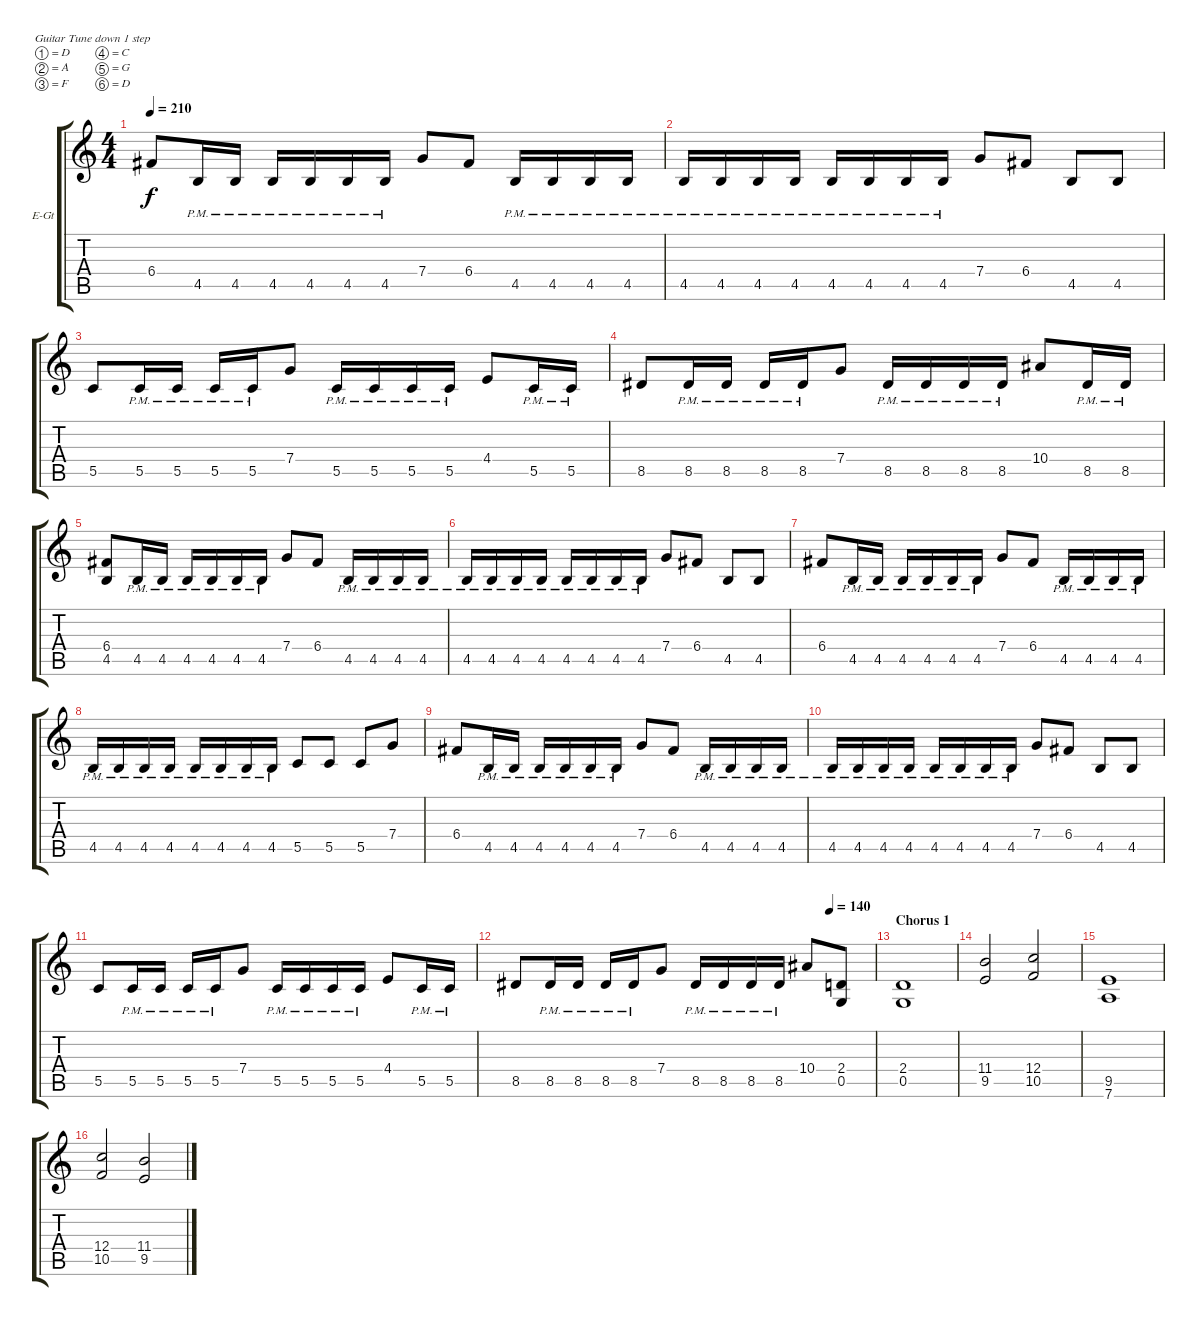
\defaultSystemsLayout 4
\bracketExtendMode groupsimilarinstruments
\firstSystemTrackNameOrientation horizontal
\otherSystemsTrackNameOrientation horizontal
\track ("Mille" "E-Gt") {instrument distortionguitar}
\staff {score tabs}
\tuning (D4 A3 F3 C3 G2 D2)
\ts (4 4)
\tempo 210
\clef g2
\scale
0.5
\ks c
6.4.8{dy f} 4.5{pm}.16 4.5{pm}.16 4.5{pm}.16 4.5{pm}.16 4.5{pm}.16 4.5{pm}.16 7.4.8 6.4.8 4.5{pm}.16 4.5{pm}.16 4.5{pm}.16 4.5{pm}.16 |
\scale
0.5 4.5{pm}.16 4.5{pm}.16 4.5{pm}.16 4.5{pm}.16 4.5{pm}.16 4.5{pm}.16 4.5{pm}.16 4.5{pm}.16 7.4.8 6.4.8 4.5.8 4.5.8 |
\scale
0.5 5.5.8 5.5{pm}.16 5.5{pm}.16 5.5{pm}.16 5.5{pm}.16 7.4.8 5.5{pm}.16 5.5{pm}.16 5.5{pm}.16 5.5{pm}.16 4.4.8 5.5{pm}.16 5.5{pm}.16 |
\scale
0.5 8.5.8 8.5{pm}.16 8.5{pm}.16 8.5{pm}.16 8.5{pm}.16 7.4.8 8.5{pm}.16 8.5{pm}.16 8.5{pm}.16 8.5{pm}.16 10.4.8 8.5{pm}.16 8.5{pm}.16 |
\scale
0.5 (6.4 4.5).8 4.5{pm}.16 4.5{pm}.16 4.5{pm}.16 4.5{pm}.16 4.5{pm}.16 4.5{pm}.16 7.4.8 6.4.8 4.5{pm}.16 4.5{pm}.16 4.5{pm}.16 4.5{pm}.16 |
\scale
0.5 4.5{pm}.16 4.5{pm}.16 4.5{pm}.16 4.5{pm}.16 4.5{pm}.16 4.5{pm}.16 4.5{pm}.16 4.5{pm}.16 7.4.8 6.4.8 4.5.8 4.5.8 |
\scale
0.5 6.4.8 4.5{pm}.16 4.5{pm}.16 4.5{pm}.16 4.5{pm}.16 4.5{pm}.16 4.5{pm}.16 7.4.8 6.4.8 4.5{pm}.16 4.5{pm}.16 4.5{pm}.16 4.5{pm}.16 |
\scale
0.5 4.5{pm}.16 4.5{pm}.16 4.5{pm}.16 4.5{pm}.16 4.5{pm}.16 4.5{pm}.16 4.5{pm}.16 4.5{pm}.16 5.5.8 5.5.8 5.5.8 7.4.8 |
\scale
0.5 6.4.8 4.5{pm}.16 4.5{pm}.16 4.5{pm}.16 4.5{pm}.16 4.5{pm}.16 4.5{pm}.16 7.4.8 6.4.8 4.5{pm}.16 4.5{pm}.16 4.5{pm}.16 4.5{pm}.16 |
\scale
0.5 4.5{pm}.16 4.5{pm}.16 4.5{pm}.16 4.5{pm}.16 4.5{pm}.16 4.5{pm}.16 4.5{pm}.16 4.5{pm}.16 7.4.8 6.4.8 4.5.8 4.5.8 |
\scale
0.5 5.5.8 5.5{pm}.16 5.5{pm}.16 5.5{pm}.16 5.5{pm}.16 7.4.8 5.5{pm}.16 5.5{pm}.16 5.5{pm}.16 5.5{pm}.16 4.4.8 5.5{pm}.16 5.5{pm}.16 |
\tempo (140 0.875)
\scale
0.5 8.5.8 8.5{pm}.16 8.5{pm}.16 8.5{pm}.16 8.5{pm}.16 7.4.8 8.5{pm}.16 8.5{pm}.16 8.5{pm}.16 8.5{pm}.16 10.4.8 (0.5 2.4).8 |
\section ("" "Chorus 1")
\scale
0.5 (0.5 2.4).1 |
\scale
0.5 (11.4 9.5).2 (10.5 12.4).2 |
\scale
0.5 (7.6 9.5).1 |
\scale
0.5 (10.5 12.4).2 (11.4 9.5).2
